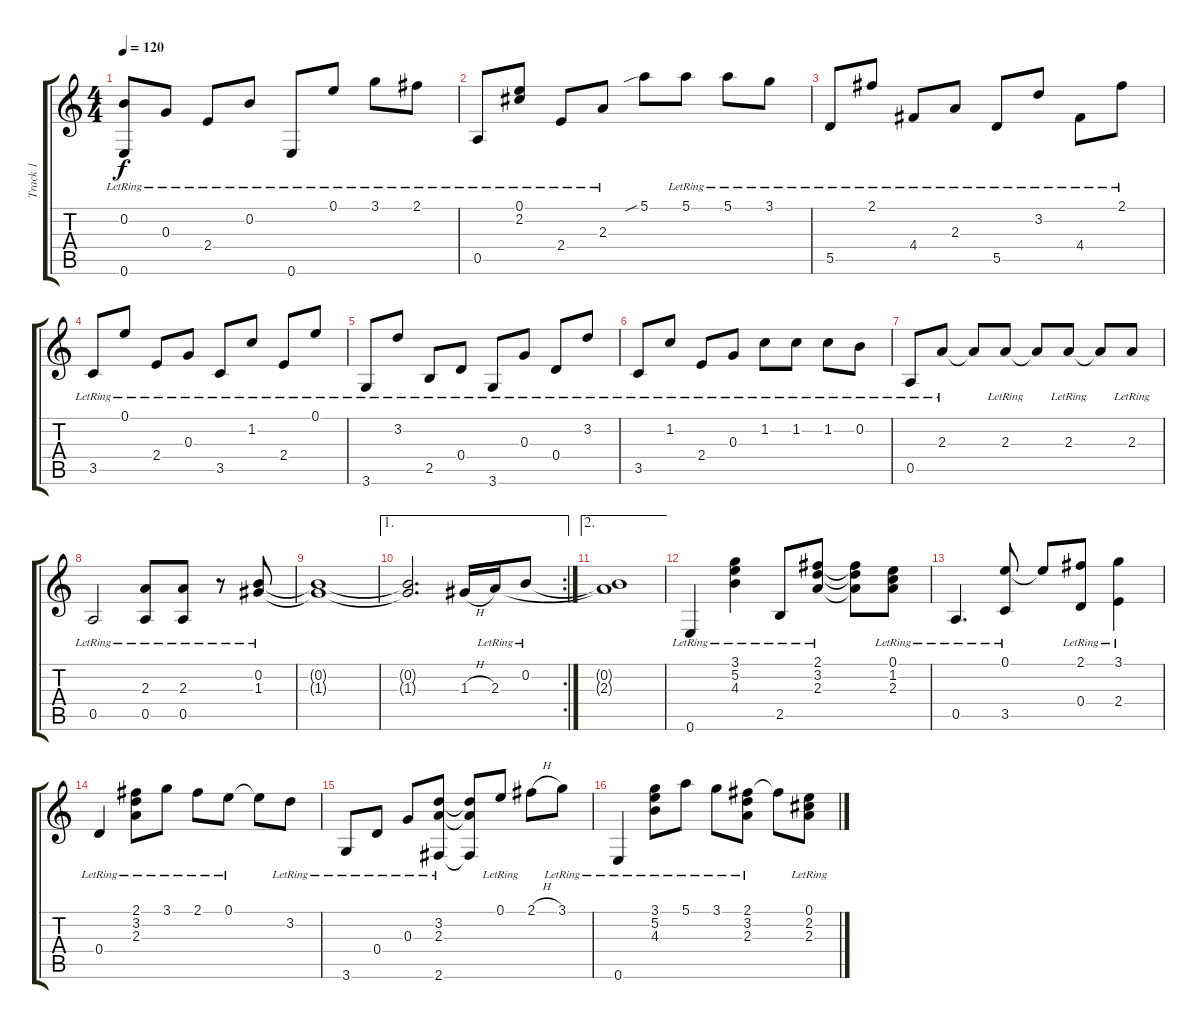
\track ("Track 1" "Track 1") {instrument acousticguitarsteel}
\staff {score tabs}
\tuning (E4 B3 G3 D3 A2 E2) {hide}
\ts (4 4)
\tempo 120
\clef g2
\ks c
(0.2{lr} 0.6{lr}).8{dy f} 0.3{lr}.8 2.4{lr}.8 0.2{lr}.8 0.6{lr}.8 0.1{lr}.8 3.1{lr}.8 2.1{lr}.8 |
0.5{lr}.8 (0.1{lr} 2.2{lr}).8 2.4{lr}.8 2.3{lr}.8 5.1{sib}.8 5.1{lr}.8 5.1{lr}.8 3.1{lr}.8 |
5.5{lr}.8 2.1{lr}.8 4.4{lr}.8 2.3{lr}.8 5.5{lr}.8 3.2{lr}.8 4.4{lr}.8 2.1{lr}.8 |
3.5{lr}.8 0.1{lr}.8 2.4{lr}.8 0.3{lr}.8 3.5{lr}.8 1.2{lr}.8 2.4{lr}.8 0.1{lr}.8 |
3.6{lr}.8 3.2{lr}.8 2.5{lr}.8 0.4{lr}.8 3.6{lr}.8 0.3{lr}.8 0.4{lr}.8 3.2{lr}.8 |
3.5{lr}.8 1.2{lr}.8 2.4{lr}.8 0.3{lr}.8 1.2{lr}.8 1.2{lr}.8 1.2{lr}.8 0.2{lr}.8 |
0.5{lr}.8 2.3{lr}.8 2.3{t}.8 2.3{lr}.8 2.3{t}.8 2.3{lr}.8 2.3{t}.8 2.3{lr}.8 |
0.5{lr}.2 (2.3{lr} 0.5{lr}).8 (2.3{lr} 0.5{lr}).8 r.8 (0.2{lr} 1.3{lr}).8 |
(0.2{t} 1.3{t}).1 |
\ae 1
\rc 2
(0.2{t} 1.3{t}).2{d} 1.3{h}.16 2.3{lr}.16 0.2{lr}.8 |
\ae 2
(0.2{t} 2.3{t}).1 |
0.6{lr}.4 (3.1{lr} 5.2{lr} 4.3{lr}).4 2.5{lr}.8 (2.1{lr} 3.2{lr} 2.3{lr}).8 (2.1{t} 3.2{t} 2.3{t}).8 (0.1{lr} 1.2{lr} 2.3{lr}).8 |
0.5{lr}.4{d} (0.1{lr} 3.5{lr}).8 0.1{t}.8 (2.1{lr} 0.4{lr}).8 (3.1{lr} 2.4{lr}).4 |
0.4{lr}.4 (2.1{lr} 3.2{lr} 2.3{lr}).8 3.1{lr}.8 2.1{lr}.8 0.1{lr}.8 0.1{t}.8 3.2{lr}.8 |
3.6{lr}.8 0.4{lr}.8 0.3{lr}.8 (3.2{lr} 2.3{lr} 2.6{lr}).8 (3.2{t} 2.3{t} 2.6{t}).8 0.1{lr}.8 2.1{h}.8 3.1{lr}.8 |
0.6{lr}.4 (3.1{lr} 5.2{lr} 4.3{lr}).8 5.1{lr}.8 3.1{lr}.8 (2.1{lr} 3.2{lr} 2.3{lr}).8 2.1{t}.8 (0.1{lr} 2.2{lr} 2.3{lr}).8
